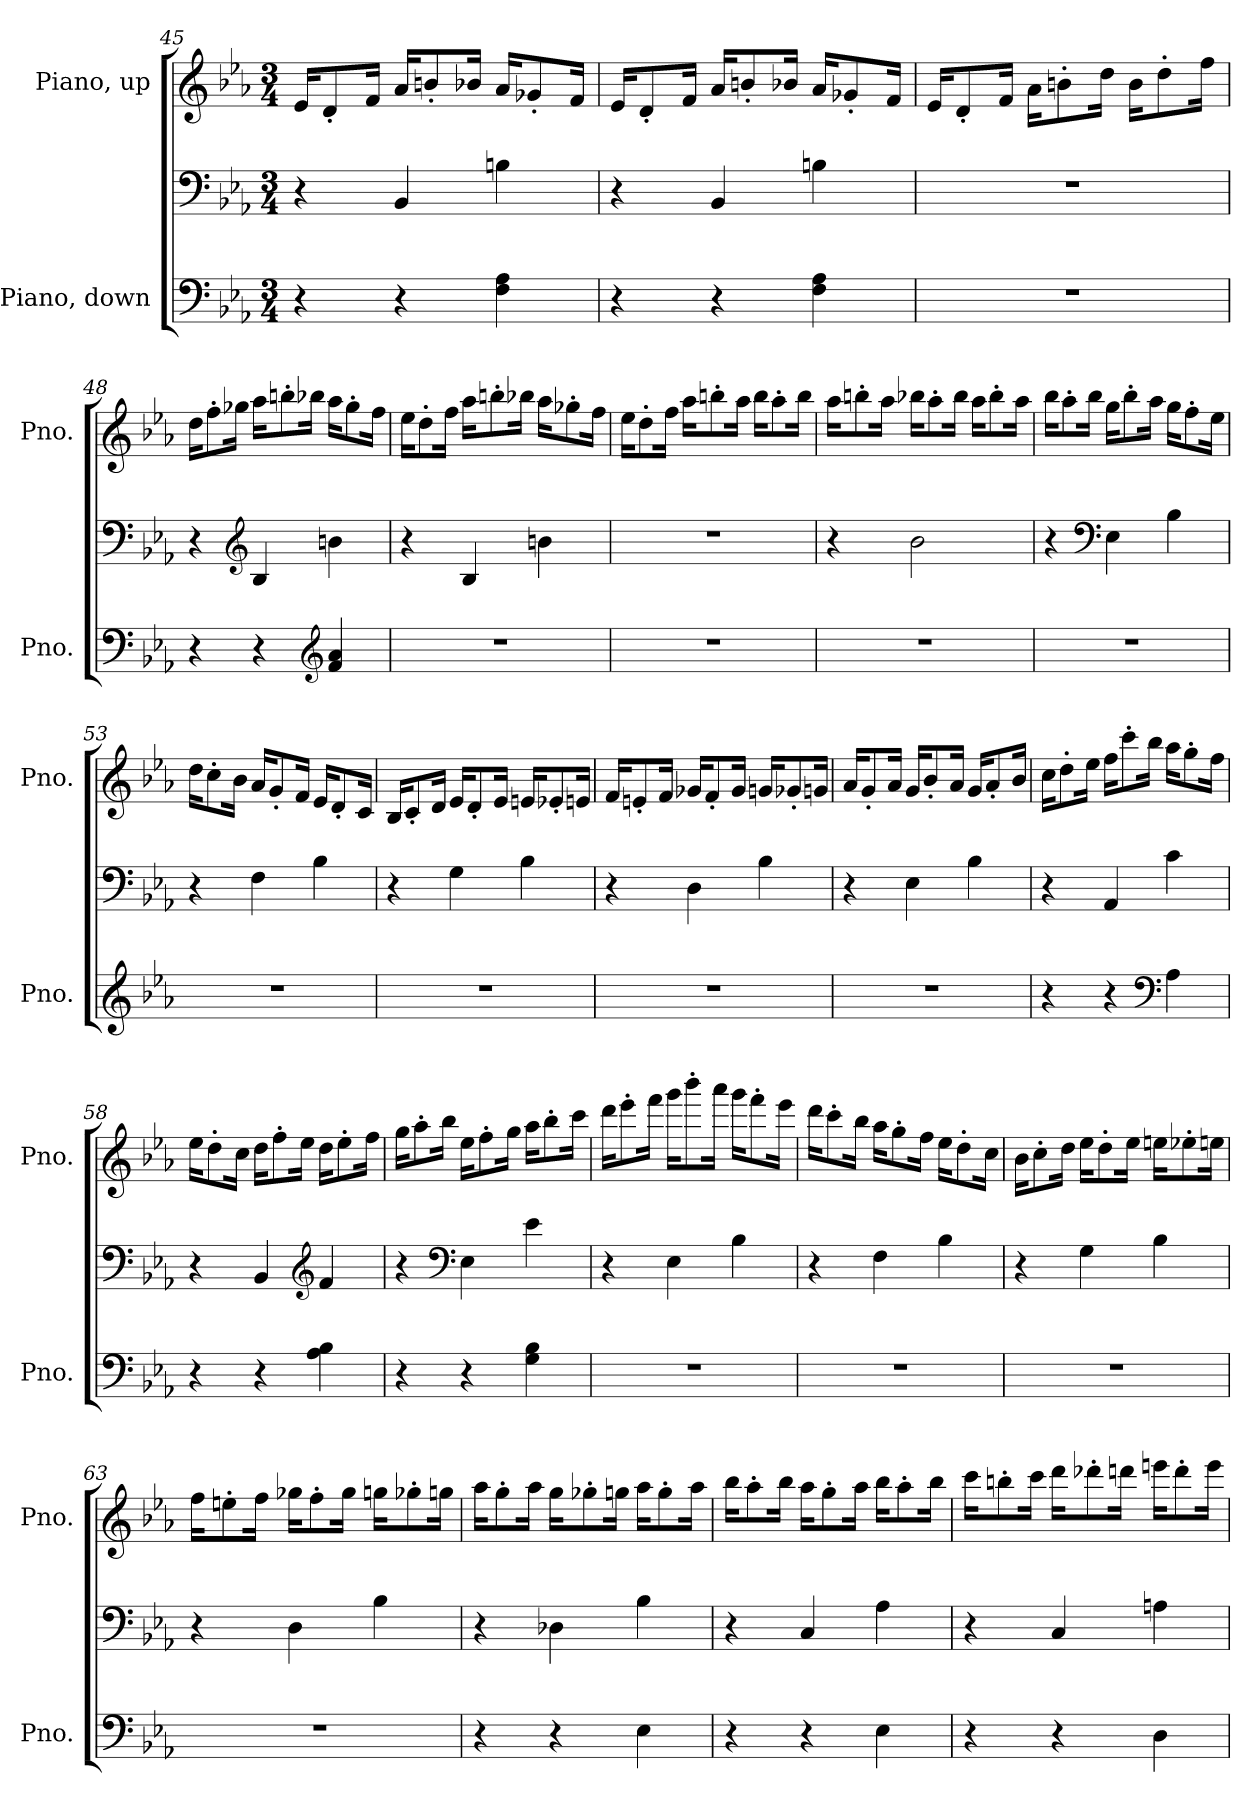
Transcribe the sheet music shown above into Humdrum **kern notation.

**kern	**kern	**kern
*part2	*part2	*part1
*staff3	*staff2	*staff1
*I"Piano, down	*	*I"Piano, up
*I'Pno.	*	*I'Pno.
*clefF4	*clefF4	*clefG2
*k[b-e-a-]	*k[b-e-a-]	*k[b-e-a-]
*M3/4	*M3/4	*M3/4
=45	=45	=45
4r	4r	16e-/KL
.	.	8d'/
.	.	16f/Jk
4r	4BB-/	16a-/KL
.	.	8bn'/
.	.	16b-X/Jk
4F\ 4A-\	4Bn\	16a-/KL
.	.	8g-X'/
.	.	16f/Jk
=46	=46	=46
4r	4r	16e-/KL
.	.	8d'/
.	.	16f/Jk
4r	4BB-/	16a-/KL
.	.	8bn'/
.	.	16b-X/Jk
4F\ 4A-\	4Bn\	16a-/KL
.	.	8g-X'/
.	.	16f/Jk
!!LO:LB:g=z
=47	=47	=47
2.r	2.r	16e-/KL
.	.	8d'/
.	.	16f/Jk
.	.	16a-\KL
.	.	8bn'\
.	.	16dd\Jk
.	.	16b\KL
.	.	8dd'\
.	.	16ff\Jk
=48	=48	=48
4r	4r	16dd\KL
.	.	8ff'\
.	.	16gg-X\Jk
*	*clefG2	*
4r	4B-/	16aa-\KL
.	.	8bbn'\
.	.	16bb-X\Jk
*clefG2	*	*
4f/ 4a-/	4bn\	16aa-\KL
.	.	8gg-'\
.	.	16ff\Jk
=49	=49	=49
2.r	4r	16ee-\KL
.	.	8dd'\
.	.	16ff\Jk
.	4B-/	16aa-\KL
.	.	8bbn'\
.	.	16bb-X\Jk
.	4bn\	16aa-\KL
.	.	8gg-X'\
.	.	16ff\Jk
!!LO:PB:g=z
=50	=50	=50
2.r	2.r	16ee-\KL
.	.	8dd'\
.	.	16ff\Jk
.	.	16aa-\KL
.	.	8bbn'\
.	.	16aa-\Jk
.	.	16bb\KL
.	.	8aa-'\
.	.	16bb\Jk
=51	=51	=51
2.r	4r	16aa-\KL
.	.	8bbn'\
.	.	16aa-\Jk
.	2b-\	16bb-X\KL
.	.	8aa-'\
.	.	16bb-\Jk
.	.	16aa-\KL
.	.	8bb-'\
.	.	16aa-\Jk
=52	=52	=52
2.r	4r	16bb-\KL
.	.	8aa-'\
.	.	16bb-\Jk
*	*clefF4	*
.	4E-\	16gg\KL
.	.	8bb-'\
.	.	16aa-\Jk
.	4B-\	16gg\KL
.	.	8ff'\
.	.	16ee-\Jk
!!LO:LB:g=z
=53	=53	=53
2.r	4r	16dd\KL
.	.	8cc'\
.	.	16b-\Jk
.	4F\	16a-/KL
.	.	8g'/
.	.	16f/Jk
.	4B-\	16e-/KL
.	.	8d'/
.	.	16c/Jk
=54	=54	=54
2.r	4r	16B-/KL
.	.	8c'/
.	.	16d/Jk
.	4G\	16e-/KL
.	.	8d'/
.	.	16e-/Jk
.	4B-\	16en/KL
.	.	8e-X'/
.	.	16en/Jk
=55	=55	=55
2.r	4r	16f/KL
.	.	8en'/
.	.	16f/Jk
.	4D\	16g-X/KL
.	.	8f'/
.	.	16g-/Jk
.	4B-\	16gn/KL
.	.	8g-X'/
.	.	16gn/Jk
!!LO:LB:g=z
=56	=56	=56
2.r	4r	16a-/KL
.	.	8g'/
.	.	16a-/Jk
.	4E-\	16g/KL
.	.	8b-'/
.	.	16a-/Jk
.	4B-\	16g/KL
.	.	8a-'/
.	.	16b-/Jk
=57	=57	=57
4r	4r	16cc\KL
.	.	8dd'\
.	.	16ee-\Jk
4r	4AA-/	16ff\KL
.	.	8ccc'\
.	.	16bb-\Jk
*clefF4	*	*
4A-\	4c\	16aa-\KL
.	.	8gg'\
.	.	16ff\Jk
=58	=58	=58
4r	4r	16ee-\KL
.	.	8dd'\
.	.	16cc\Jk
4r	4BB-/	16dd\KL
.	.	8ff'\
.	.	16ee-\Jk
*	*clefG2	*
4A-\ 4B-\	4f/	16dd\KL
.	.	8ee-'\
.	.	16ff\Jk
=59	=59	=59
4r	4r	16gg\KL
.	.	8aa-'\
.	.	16bb-\Jk
*	*clefF4	*
4r	4E-\	16ee-\KL
.	.	8ff'\
.	.	16gg\Jk
4G\ 4B-\	4e-\	16aa-\KL
.	.	8bb-'\
.	.	16ccc\Jk
!!LO:LB:g=z
=60	=60	=60
2.r	4r	16ddd\KL
.	.	8eee-'\
.	.	16fff\Jk
.	4E-\	16ggg\KL
.	.	8bbb-'\
.	.	16aaa-\Jk
.	4B-\	16ggg\KL
.	.	8fff'\
.	.	16eee-\Jk
=61	=61	=61
2.r	4r	16ddd\KL
.	.	8ccc'\
.	.	16bb-\Jk
.	4F\	16aa-\KL
.	.	8gg'\
.	.	16ff\Jk
.	4B-\	16ee-\KL
.	.	8dd'\
.	.	16cc\Jk
=62	=62	=62
2.r	4r	16b-\KL
.	.	8cc'\
.	.	16dd\Jk
.	4G\	16ee-\KL
.	.	8dd'\
.	.	16ee-\Jk
.	4B-\	16een\KL
.	.	8ee-X'\
.	.	16een\Jk
!!LO:PB:g=z
=63	=63	=63
2.r	4r	16ff\KL
.	.	8een'\
.	.	16ff\Jk
.	4D\	16gg-X\KL
.	.	8ff'\
.	.	16gg-\Jk
.	4B-\	16ggn\KL
.	.	8gg-X'\
.	.	16ggn\Jk
=64	=64	=64
4r	4r	16aa-\KL
.	.	8gg'\
.	.	16aa-\Jk
4r	4D-X\	16gg\KL
.	.	8gg-X'\
.	.	16ggn\Jk
4E-\	4B-\	16aa-\KL
.	.	8gg'\
.	.	16aa-\Jk
=65	=65	=65
4r	4r	16bb-\KL
.	.	8aa-'\
.	.	16bb-\Jk
4r	4C/	16aa-\KL
.	.	8gg'\
.	.	16aa-\Jk
4E-\	4A-\	16bb-\KL
.	.	8aa-'\
.	.	16bb-\Jk
!!LO:LB:g=z
=66	=66	=66
4r	4r	16ccc\KL
.	.	8bbn'\
.	.	16ccc\Jk
4r	4C/	16ddd\KL
.	.	8ddd-X'\
.	.	16dddn\Jk
4D\	4An\	16eeen\KL
.	.	8ddd'\
.	.	16eee\Jk
=	=	=
*-	*-	*-
